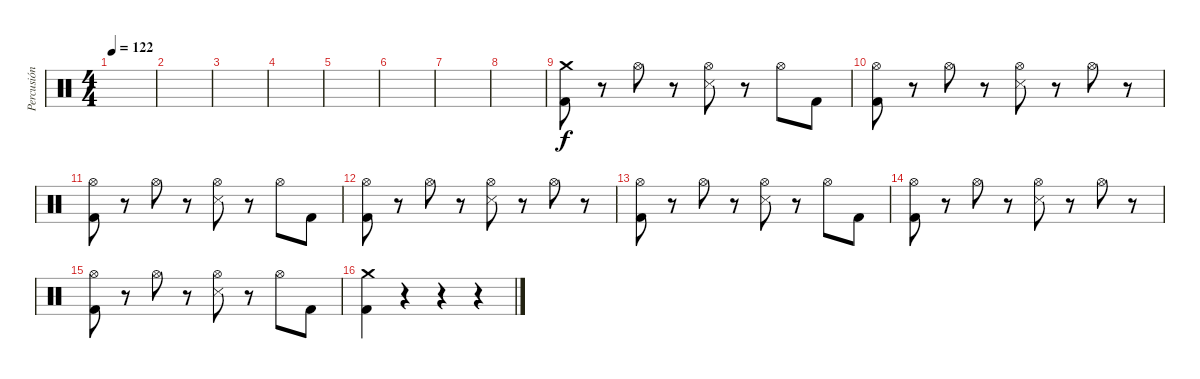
\track ("Percusión" "Percusión") {instrument percussion}
\staff {score}
\articulation defaults
\ts (4 4)
\tempo 122
\clef neutral
\ks c
|
|
|
|
|
|
|
|
("Crash medium (hit)" "Kick (hit) 2").8 r.8 "Hi-Hat (open)".8 r.8 ("Hi-Hat (open)" "Snare (side stick) 3").8 r.8 "Hi-Hat (open)".8 "Kick (hit) 2".8 |
("Hi-Hat (open)" "Kick (hit) 2").8 r.8 "Hi-Hat (open)".8 r.8 ("Hi-Hat (open)" "Snare (side stick) 3").8 r.8 "Hi-Hat (open)".8 r.8 |
("Hi-Hat (open)" "Kick (hit) 2").8 r.8 "Hi-Hat (open)".8 r.8 ("Hi-Hat (open)" "Snare (side stick) 3").8 r.8 "Hi-Hat (open)".8 "Kick (hit) 2".8 |
("Hi-Hat (open)" "Kick (hit) 2").8 r.8 "Hi-Hat (open)".8 r.8 ("Hi-Hat (open)" "Snare (side stick) 3").8 r.8 "Hi-Hat (open)".8 r.8 |
("Hi-Hat (open)" "Kick (hit) 2").8 r.8 "Hi-Hat (open)".8 r.8 ("Hi-Hat (open)" "Snare (side stick) 3").8 r.8 "Hi-Hat (open)".8 "Kick (hit) 2".8 |
("Hi-Hat (open)" "Kick (hit) 2").8 r.8 "Hi-Hat (open)".8 r.8 ("Hi-Hat (open)" "Snare (side stick) 3").8 r.8 "Hi-Hat (open)".8 r.8 |
("Hi-Hat (open)" "Kick (hit) 2").8 r.8 "Hi-Hat (open)".8 r.8 ("Hi-Hat (open)" "Snare (side stick) 3").8 r.8 "Hi-Hat (open)".8 "Kick (hit) 2".8 |
("Crash medium (hit)" "Kick (hit) 2").4 r.4 r.4 r.4
